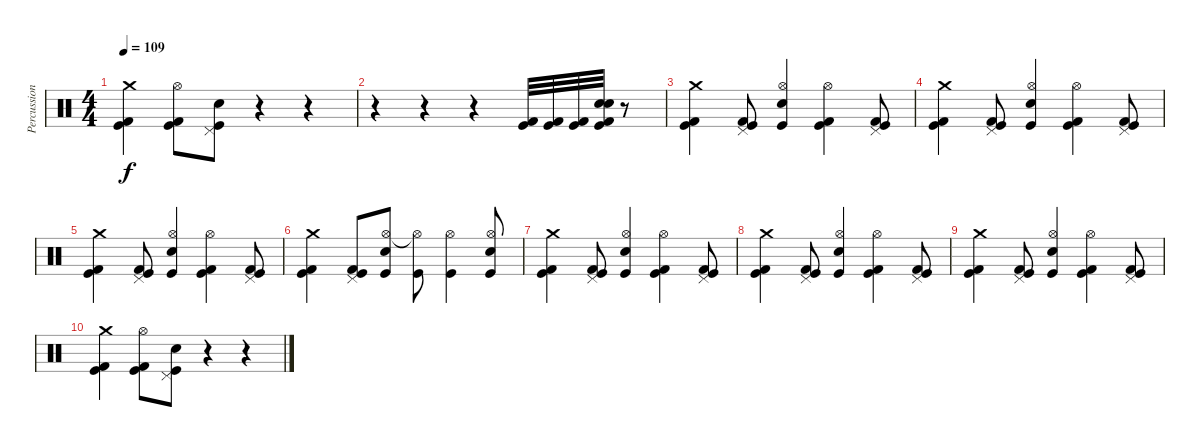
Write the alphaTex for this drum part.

\track ("Percussion" "Percussion") {instrument percussion}
\staff {score}
\articulation defaults
\ts (4 4)
\tempo 109
\clef neutral
\ks c
("Crash medium (hit)" "Kick (hit) 2" "Kick (hit)").4{dy f} ("Hi-Hat (open)" "Kick (hit) 2" "Kick (hit)").8 ("Pedal Hi-Hat (hit)" "Snare (hit) 2" "Kick (hit)").8 r.4 r.4 |
r.4 r.4 r.4 ("Kick (hit) 2" "Kick (hit)").32 ("Kick (hit) 2" "Kick (hit)").32 ("Kick (hit) 2" "Kick (hit)").32 ("Snare (hit) 2" "Snare (hit) 2" "Kick (hit) 2" "Kick (hit)").32 r.8 |
("Crash medium (hit)" "Kick (hit) 2" "Kick (hit)").4 ("Pedal Hi-Hat (hit)" "Kick (hit) 2" "Kick (hit)").8 ("Hi-Hat (open)" "Snare (hit) 2" "Kick (hit)").4 ("Hi-Hat (open)" "Kick (hit) 2" "Kick (hit)").4 ("Pedal Hi-Hat (hit)" "Kick (hit) 2" "Kick (hit)").8 |
("Crash medium (hit)" "Kick (hit) 2" "Kick (hit)").4 ("Pedal Hi-Hat (hit)" "Kick (hit) 2" "Kick (hit)").8 ("Hi-Hat (open)" "Snare (hit) 2" "Kick (hit)").4 ("Hi-Hat (open)" "Kick (hit) 2" "Kick (hit)").4 ("Pedal Hi-Hat (hit)" "Kick (hit) 2" "Kick (hit)").8 |
("Crash medium (hit)" "Kick (hit) 2" "Kick (hit)").4 ("Pedal Hi-Hat (hit)" "Kick (hit) 2" "Kick (hit)").8 ("Hi-Hat (open)" "Snare (hit) 2" "Kick (hit)").4 ("Hi-Hat (open)" "Kick (hit) 2" "Kick (hit)").4 ("Pedal Hi-Hat (hit)" "Kick (hit) 2" "Kick (hit)").8 |
("Crash medium (hit)" "Kick (hit) 2" "Kick (hit)").4 ("Pedal Hi-Hat (hit)" "Kick (hit) 2" "Kick (hit)").8 ("Hi-Hat (open)" "Snare (hit) 2" "Kick (hit)").8 ("Hi-Hat (open)"{t} "Kick (hit)").8 ("Hi-Hat (open)" "Kick (hit)").4 ("Hi-Hat (open)" "Snare (hit) 2" "Kick (hit)").8 |
("Crash medium (hit)" "Kick (hit) 2" "Kick (hit)").4 ("Pedal Hi-Hat (hit)" "Kick (hit) 2" "Kick (hit)").8 ("Hi-Hat (open)" "Snare (hit) 2" "Kick (hit)").4 ("Hi-Hat (open)" "Kick (hit) 2" "Kick (hit)").4 ("Pedal Hi-Hat (hit)" "Kick (hit) 2" "Kick (hit)").8 |
("Crash medium (hit)" "Kick (hit) 2" "Kick (hit)").4 ("Pedal Hi-Hat (hit)" "Kick (hit) 2" "Kick (hit)").8 ("Hi-Hat (open)" "Snare (hit) 2" "Kick (hit)").4 ("Hi-Hat (open)" "Kick (hit) 2" "Kick (hit)").4 ("Pedal Hi-Hat (hit)" "Kick (hit) 2" "Kick (hit)").8 |
("Crash medium (hit)" "Kick (hit) 2" "Kick (hit)").4 ("Pedal Hi-Hat (hit)" "Kick (hit) 2" "Kick (hit)").8 ("Hi-Hat (open)" "Snare (hit) 2" "Kick (hit)").4 ("Hi-Hat (open)" "Kick (hit) 2" "Kick (hit)").4 ("Pedal Hi-Hat (hit)" "Kick (hit) 2" "Kick (hit)").8 |
("Crash medium (hit)" "Kick (hit) 2" "Kick (hit)").4 ("Hi-Hat (open)" "Kick (hit) 2" "Kick (hit)").8 ("Pedal Hi-Hat (hit)" "Snare (hit) 2" "Kick (hit)").8 r.4 r.4
